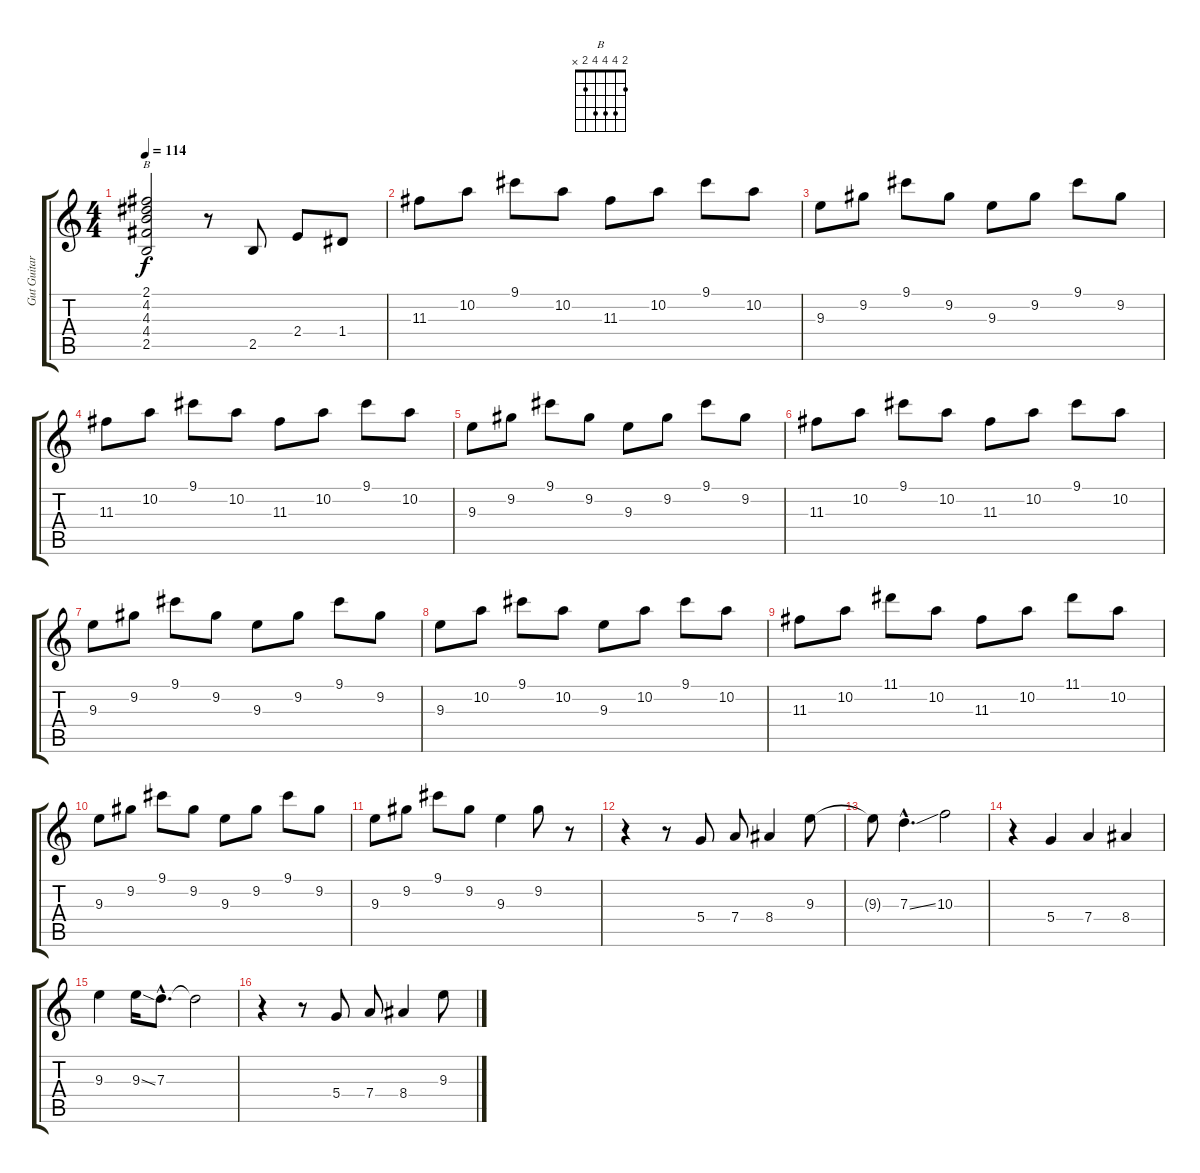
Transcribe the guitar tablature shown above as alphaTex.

\track ("Gut Guitar" "Gut Guitar") {instrument acousticguitarnylon}
\staff {score tabs}
\tuning (E4 B3 G3 D3 A2 E2) {hide}
\chord ("B" 2 4 4 4 2 x)
\ts (4 4)
\tempo 114
\clef g2
\ks c
(2.1 4.2 4.3 4.4 2.5).2{ch "B" dy f} r.8 2.5.8 2.4.8 1.4.8 |
11.3.8 10.2.8 9.1.8 10.2.8 11.3.8 10.2.8 9.1.8 10.2.8 |
9.3.8 9.2.8 9.1.8 9.2.8 9.3.8 9.2.8 9.1.8 9.2.8 |
11.3.8 10.2.8 9.1.8 10.2.8 11.3.8 10.2.8 9.1.8 10.2.8 |
9.3.8 9.2.8 9.1.8 9.2.8 9.3.8 9.2.8 9.1.8 9.2.8 |
11.3.8 10.2.8 9.1.8 10.2.8 11.3.8 10.2.8 9.1.8 10.2.8 |
9.3.8 9.2.8 9.1.8 9.2.8 9.3.8 9.2.8 9.1.8 9.2.8 |
9.3.8 10.2.8 9.1.8 10.2.8 9.3.8 10.2.8 9.1.8 10.2.8 |
11.3.8 10.2.8 11.1.8 10.2.8 11.3.8 10.2.8 11.1.8 10.2.8 |
9.3.8 9.2.8 9.1.8 9.2.8 9.3.8 9.2.8 9.1.8 9.2.8 |
9.3.8 9.2.8 9.1.8 9.2.8 9.3.4 9.2.8 r.8 |
r.4 r.8 5.4.8 7.4.8 8.4.4 9.3.8 |
9.3{t}.8 7.3{ss hac}.4{d} 10.3.2 |
r.4 5.4.4 7.4.4 8.4.4 |
9.3.4 9.3{ss}.16 7.3{hac}.8{d} 7.3{t}.2 |
r.4 r.8 5.4.8 7.4.8 8.4.4 9.3.8
